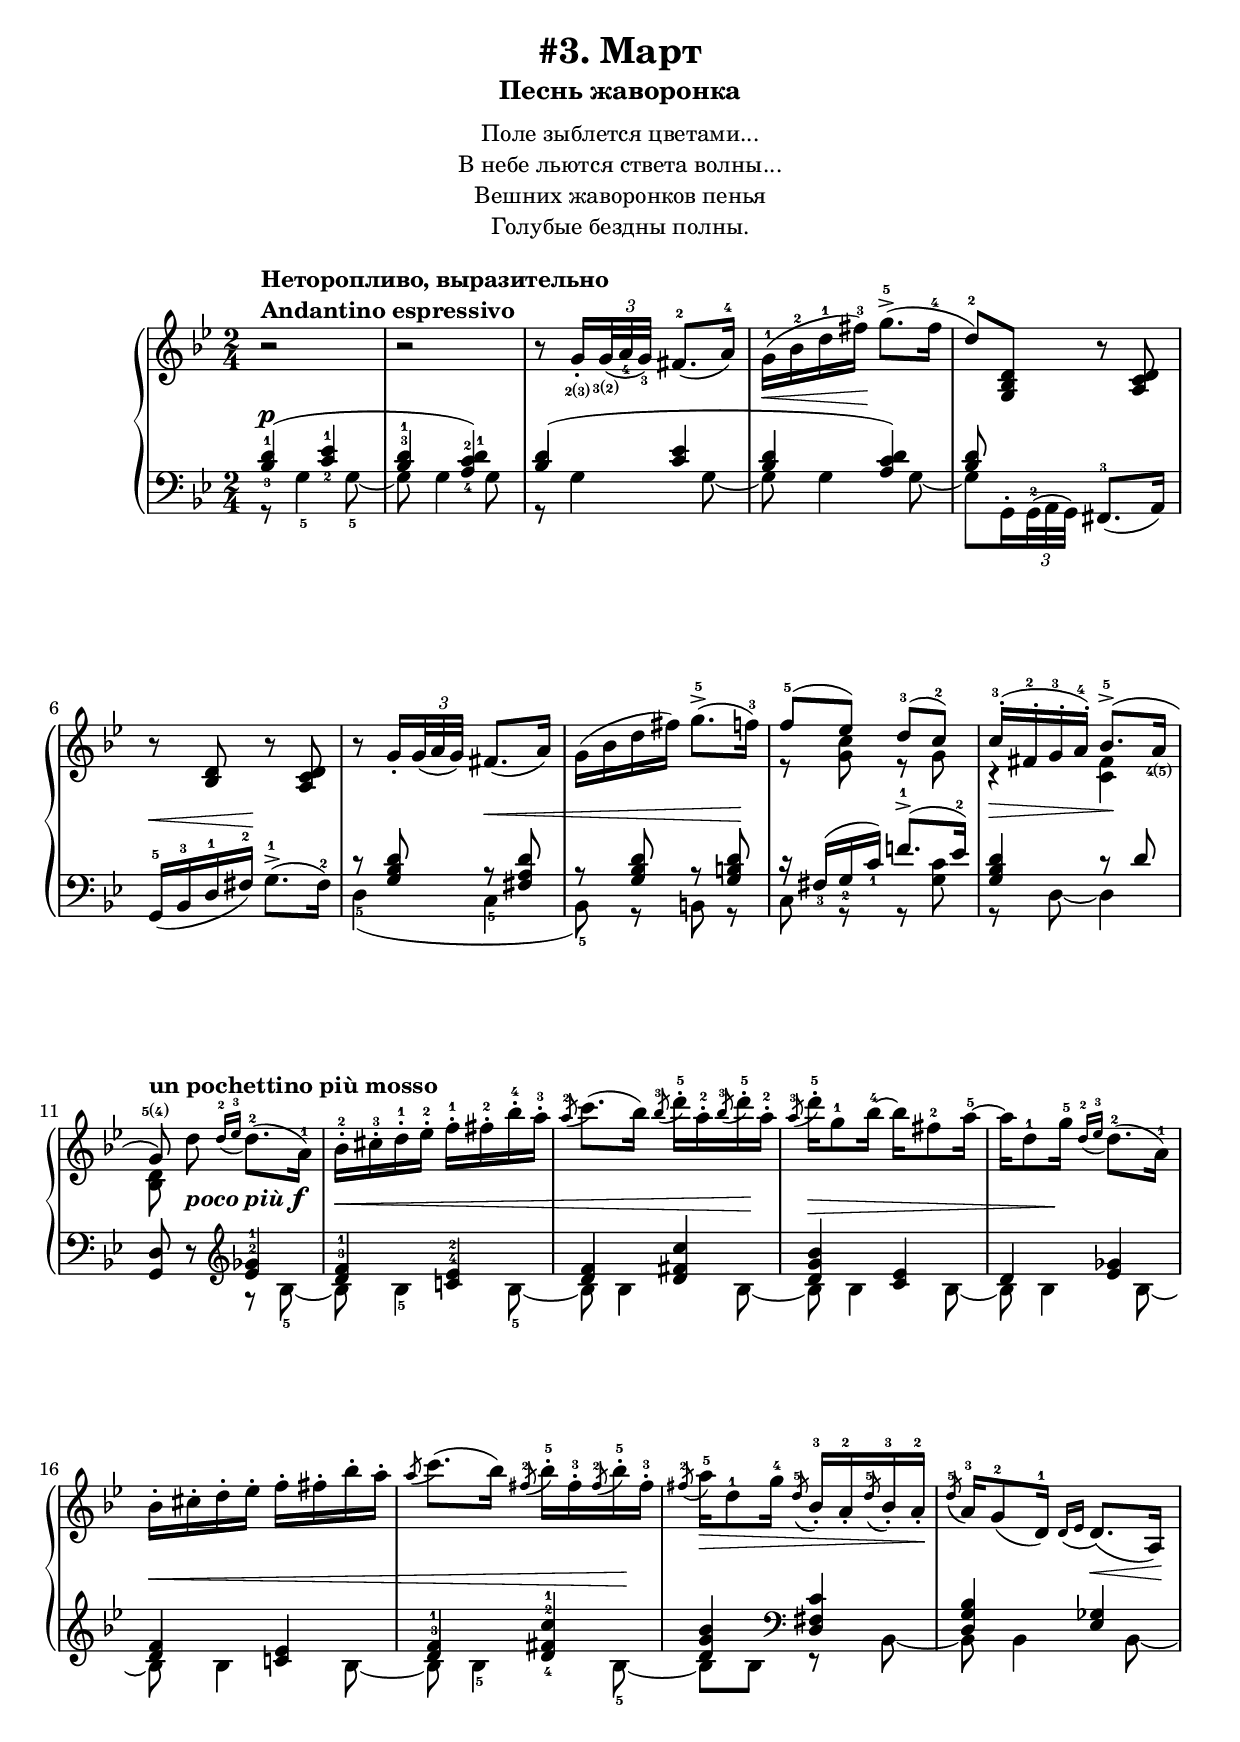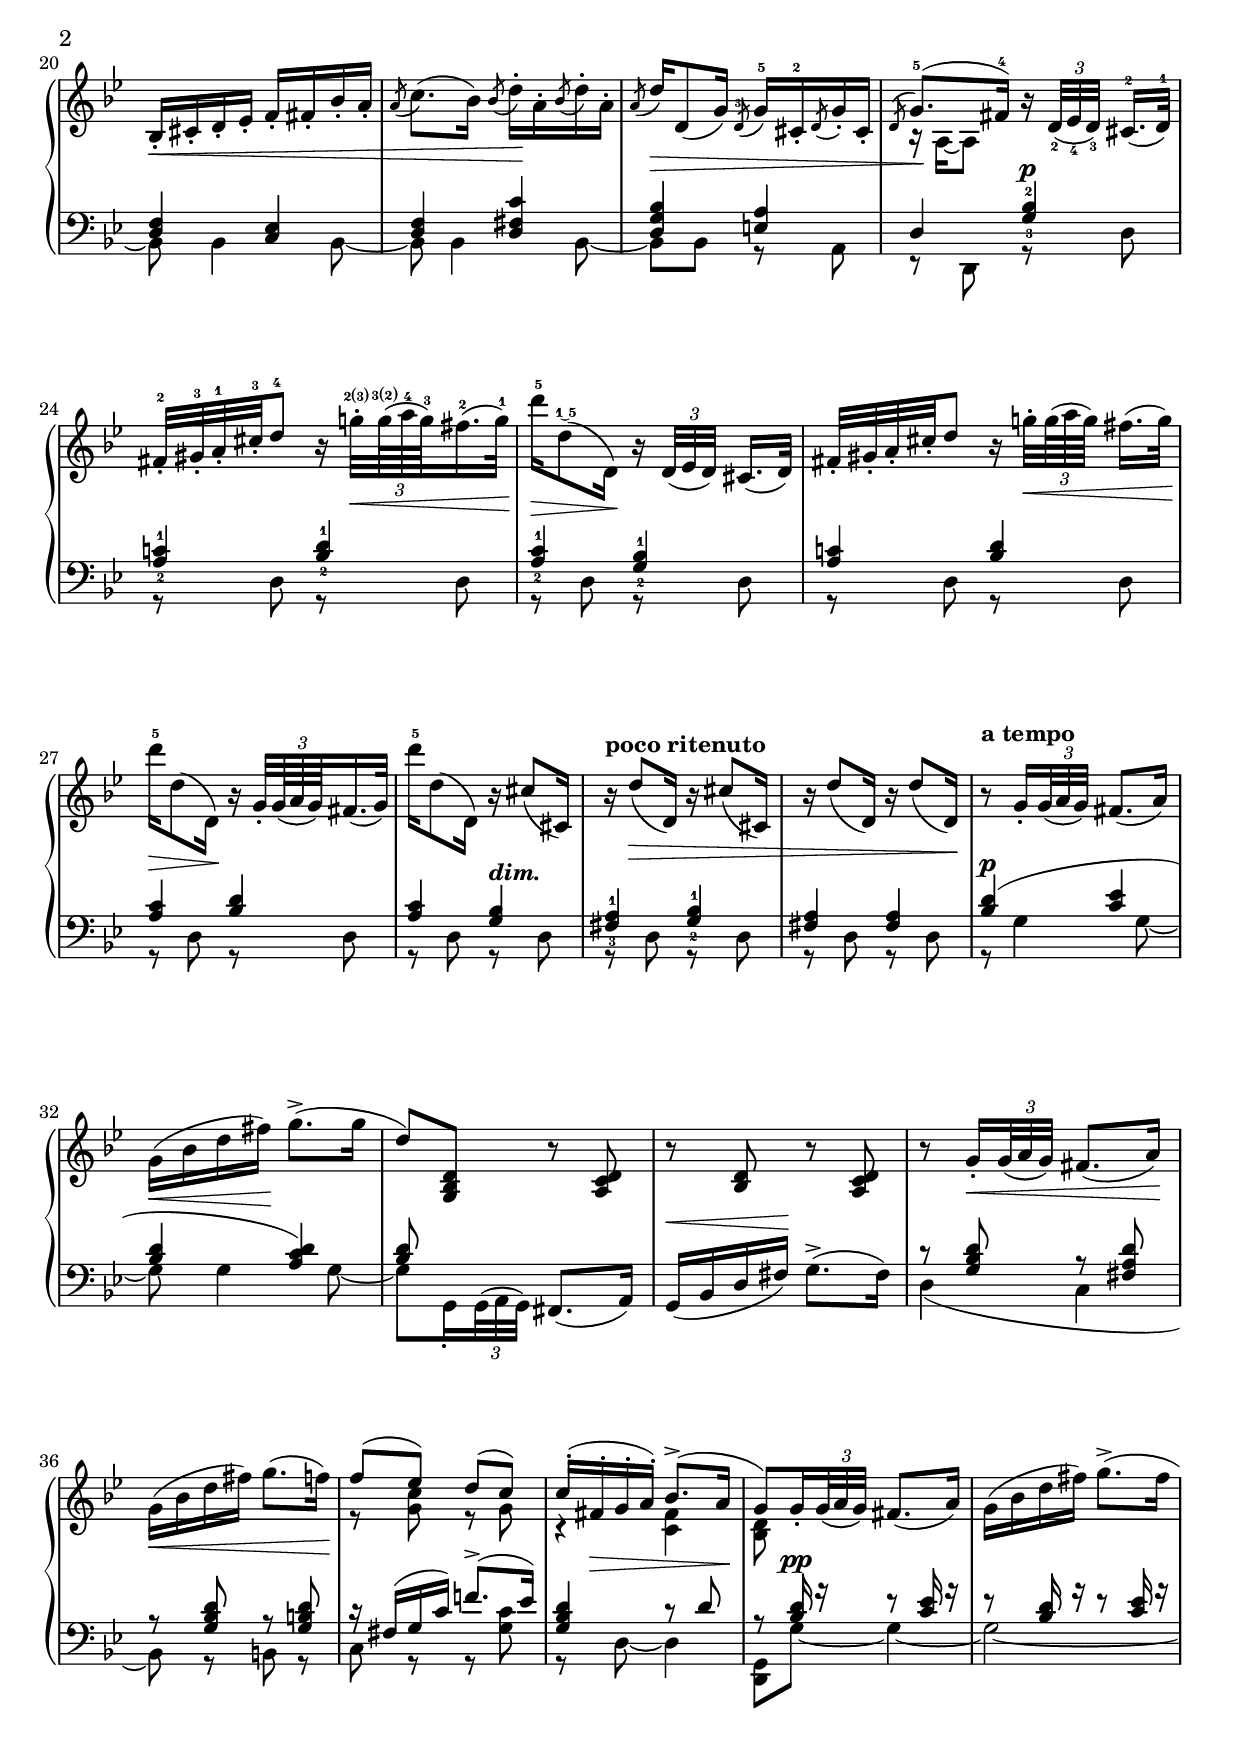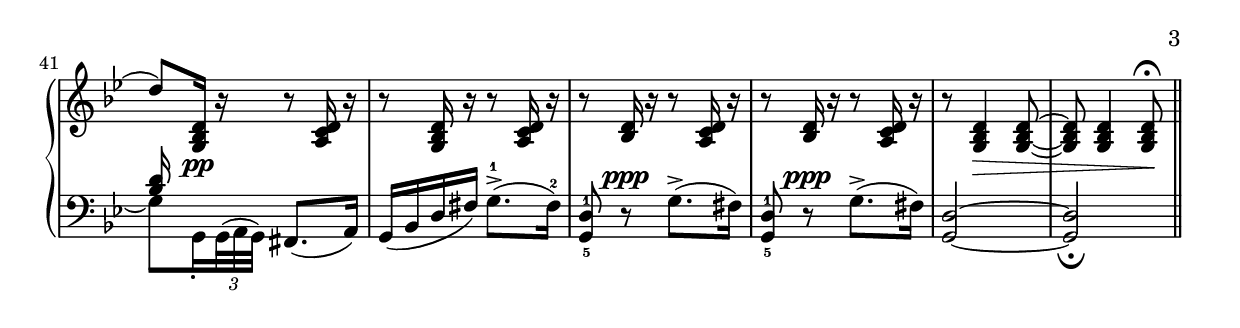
\version "2.18.2"
% vim:set ai ts=4 sw=4 sts=4 et :
\header {
    title="#3. Март"
    subtitle="Песнь жаворонка"
}
\markup {
    \fill-line {
        \center-column {
            \null
            \line { Поле зыблется цветами... }
            \line { В небе льются ствета волны... }
            \line { Вешних жаворонков пенья }
            \line { Голубые бездны полны. }
            \null
        }
    }
}

\new PianoStaff <<
    \new Staff <<
        \clef "treble"
        \key g \minor
        \time 2/4
        \new Voice {
            %\voiceOneStyle
            \relative c''{
                % --- 1
                \oneVoice
                \override Fingering.font-size = #-7
                \override TupletBracket.bracket-visibility = #'if-no-beam
                \override Fingering.staff-padding = #'()
                    r2
                    ^\markup {
                        \column {
                            \bold {
                                \line { Неторопливо, выразительно }
                                \line { Andantino espressivo }
                            }
                        }
                    } |
                % --- 2
                    r |
                % --- 3
                    r8
                    g16_.
                    _\finger \markup { \concat { 2(3) } }
                    \tuplet 3/2 {
                        <g>32
                        _\finger \markup { \concat { 3(2) } }
                        _( <a_4> <g_3> ) }
                    fis8.-2 _( a16-4 ) |
                % --- 4
                    g-1 ( \< bes-2 d-1 fis-3 ) \! g8.->-5 ( fis16-4 |
                % --- 5
                    d8-2 ) <g,, bes d>
                    r <a c d> | 
                % --- 6
                    r <bes d> r <a c d> |
                % --- 7
                    r
                    g'16_.
                    \tuplet 3/2 { g32 _( a g ) }
                    fis8. _( a16 ) |
                % --- 8
                    g ( bes d fis ) g8.->-5 ( f16-3 ) |
                % --- 9
                \voiceOne
                    f8-5 ( ees ) d-3( c-2 ) |
                % --- 10
                    c16-.-3 ( fis,-.-2 g-.-3 a-.-4 ) bes8.->-5 ( a16
                        _\finger \markup { \concat { 4(5) } }
                        | 
                % --- 11
                \autoBeamOff
                    g8
                    \finger \markup { \concat { 5(4) } }
                    )
                    ^\markup { \bold { un pochettino più mosso } }
                \oneVoice
                    d'
                    _\markup { \bold { \italic { poco più } } \dynamic f }
                \autoBeamOn
                    \grace { d16-2 _( ees-3 }
                    d8.-2 )( a16-1 ) |
                % --- 12
                    bes-.-2 cis-.-3 d-.-1 ees-.-2 f-.-1 fis-.-2 bes-.-4 a-.-3 |
                % --- 13
                    \acciaccatura a8-2
                    c8. ( bes16 )
                    \acciaccatura bes8-3
                    d16-.-5 a-.-2
                    \acciaccatura bes8-3
                    d16-.-5 a-.-2 |
                % --- 14
                    \acciaccatura a8-3
                    d16-.-5 g,8-1 bes16-4 ~ bes fis8-2 a16-5 ~ |
                % --- 15
                    a d,8-1 g16-5
                    \grace { d16-2 _( ees-3 }
                    d8.-2 ) ( a16-1 ) |
                % --- 16
                    bes16-. cis-. d-. ees-. f-. fis-. bes-. a-. |
                % --- 17
                    \acciaccatura a8
                    c8. ( bes16 )
                    \acciaccatura fis8-2
                    bes16-.-5 fis-.-3
                    \acciaccatura fis8-2
                    bes16-.-5 fis-.-3 |
                % --- 18
                    \acciaccatura fis8-2
                    a16-5 \> d,8-1 g16-4
                    \acciaccatura d8-5
                    bes16_.-3 a_.-2
                    \acciaccatura d8-5
                    bes16_.-3 a_.-2 \! |
                % --- 19
                    \acciaccatura d8-5
                    a16-3 g8-2 _( d16-1 )
                    \grace { d16 _( ees }
                    d8. ) \< _( a16 ) \! |
                % --- 20
                    bes_. \< cis_. d_. ees_. f_. fis_. bes_. a_. |
                % --- 21
                    \acciaccatura a8
                    c8. ( bes16 )
                    \acciaccatura bes8
                    d16-. \! a-.
                    \acciaccatura bes8
                    d16-. a-. |
                % --- 22
                    \acciaccatura a8
                    d16 \> d,8 ( g16 )
                    \acciaccatura d8-3
                    g16-5 cis,_.-2
                    \acciaccatura d8
                    g16_. cis,_. |
                % --- 23
                \voiceOne
                    \acciaccatura d8
                    g8.-5 ^( \! fis16-4 )
                \oneVoice
                    r
                    \tuplet 3/2 { d32_2 _( [ ees_4 d_3 ) ] }
                    cis16.-2 _( d32-1 ) | \break
                % --- 24
                    fis32-.-2 gis-.-3 a-.-1 cis-.-3 d8-4 r16 g!32-.
                        \finger \markup { \concat { 2(3) } }
                        \<
                    \tuplet 3/2 { g64
                        \finger \markup { \concat { 3(2) } }
                        ( a-4 g-3 ) }
                    fis16.-2 ( g32-1 ) \! |
                % --- 25
                    d'16-5 \> d,8
                        \finger \markup \tied-lyric #"1~5"
                        ( d,16 ) \! r
                    \tuplet 3/2 { d32 [ ( ees d ) ] }
                    cis16. ( d32 ) |
                % --- 26
                    fis32-. gis-. a-. cis-. d8 r16 g!32-. \< [
                    \tuplet 3/2 { g64 ( a g ) ] }
                    fis16. ( g32 ) \! | \break
                % --- 27
                    d'16-5 \> d,8 ( d,16 ) \! r g32-.
                    \tuplet 3/2 { g64 ( a g ) }
                    fis16. ( g32 ) |
                % --- 28
                    d''16-5 d,8 ( d,16 ) r cis'8 ( cis,16 ) |
                % --- 29
                    r
                    ^\markup { \bold { poco ritenuto } }
                    d'8 \> ( d,16 ) r cis'8 ( cis,16 ) |
                % --- 30
                    r d'8 ( d,16 ) r d'8 ( d,16 ) \! |
                % --- 31
                    r8
                    ^\markup { \bold { a tempo } }
                    g16-.
                    \tuplet 3/2 { g32 ( a g ) }
                    fis8. ( a16 ) | \break
                % --- 32
                    g \< ( bes d fis \! ) g8.-> ( g16 |
                % --- 33
                    d8 ) <g,, bes d> r <a c d> |
                % --- 34
                    r <bes d> r <a c d> |
                % --- 35
                    r g'16-. \<
                    \tuplet 3/2 { g32 ( a g ) }
                    fis8. ( a16 ) \! | \break
                % --- 36
                    g \< ( bes d fis ) g8. ( f16 ) \! |
                % --- 37
                \voiceOne
                    f8 ( ees ) d ( c ) |
                % --- 38
                    c16-. ( fis,-. \> g-. a-. )  bes8.-> ( a16 \! |
                % --- 39
                    g8 )
                \oneVoice
                    g16-.
                    \tuplet 3/2 { g32 ( a g ) }
                    fis8. ( a16 ) |
                % --- 40
                    g16 ( bes d fis ) g8.-> ( fis16 | \break
                % --- 41
                    d8 ) <g,, bes d>16 \pp r r8 <a c d>16 r |
                % --- 42
                    r8 <g bes d>16 r r8 <a c d>16 r |
                % --- 43
                    r8 <bes d>16 r r8 <a c d>16 r |
                % --- 44
                    r8 <bes d>16 r r8 <a c d>16 r |
                % --- 45
                    r8 <g bes d>4 \> <g bes d>8 ~ |
                % --- 46
                    <g bes d> <g bes d>4 <g bes d>8 \fermata \!
                \bar "||"
            }
        }
        \new Voice {
            \voiceTwo
            \relative c'{
                % --- 1..8
                    s2 | s | s | s | s | s | s | s |
                % --- 9
                    r8 <g' c> r g |
                % --- 10
                    r4 \> <fis c> \! |
                % --- 11
                    <bes, d>8 s4. |
                % --- 12..22
                    s2 | s | s | s | s | s | s | s | s | s | s |
                % --- 23
                    r16 a ~ a8 s4 |
                % --- 24..36
                    s2 | s | s | s | s | s | s | s | s | s | s | s | s |
                % --- 37
                    r8 <g' c> r g |
                % --- 38
                    r4 <c, fis> |
                % --- 39
                    <bes d>8
            }
        }
    >>
    \new Staff <<
        \clef "bass"
        \key g \minor
        \new Voice {
            \voiceOne
            %\voiceOneStyle
            \override Fingering.font-size = #-7
            \dynamicUp
            \relative c' {
                % --- 1
                \override Fingering.staff-padding = #'()
                    <bes-3 d-1>4 ( \p <c-2 ees-1> |
                % --- 2
                    <bes^3 d-1> <a-4 c-2 d-1> ) |
                % --- 3
                    <bes d> ( <c ees> |
                % --- 4
                    <bes d> <a c d> ) |
                % --- 5
                    <bes d>8 s
                \oneVoice
                    <fis,-3>8. ( a16 ) |
                % --- 6
                    g16-5 ( \< bes-3 d-1 fis-2 ) \! g8.-1-> ( fis16-2 ) |
                % --- 7
                \voiceOne
                    r8 <g bes d> r \< <fis a d> |
                % --- 8
                    r8 <g bes d> r <g b d> \! |
                % --- 9
                    r16 fis_3 ( g_2 c_1 ) f!8.^1-> ( ees16^2 ) |
                % --- 10
                    <g, bes d>4 r8 d' |
                % --- 11
                \oneVoice
                    <g,, d'> r
                \clef "treble"
                \voiceOne
                    <ees''^2 ges^1>4 |
                % --- 12
                    <d^3 f^1> <c!^4 ees^2> |
                % --- 13
                    <d f> <d fis c'> |
                % --- 14
                    <d g bes> <c ees> |
                % --- 15
                    d <ees ges> |
                % --- 16
                    <d f> <c! ees> |
                % --- 17
                    <d^3 f^1> <d-4 fis-2 c'-1> |
                % --- 18
                    <d g bes>
                \clef "bass"
                    <d, fis c'> |
                % --- 19
                    <d g bes> <ees ges> |
                % --- 20
                    <d f> <c ees> |
                % --- 21
                    <d f> <d fis c'> |
                % --- 22
                    <d g bes> <e a> |
                % --- 23
                    d <g-3 bes-2> \p |
                % --- 24
                    <a-2 c!-1> <bes-2 d-1> |
                % --- 25
                    <a-2 c-1> <g-2 bes-1> |
                % --- 26
                    <a c!> <bes d> |
                % --- 27
                    <a c> <bes d> |
                % --- 28
                    <a c> <g bes>
                    ^\markup { \bold { \italic { dim. } } } |
                % --- 29
                    <fis-3 a-1> <g-2 bes-1> |
                % --- 30
                    <fis a> <fis a> |
                % --- 31
                    <bes d> ( \p <c ees> |
                % --- 32
                    <bes d> <a c d> ) |
                % --- 33
                    <bes d>8 s
                \oneVoice
                    fis,8. ( a16 ) |
                % --- 34
                    g \< ( bes d fis \! ) g8.-> ( fis16 ) |
                % --- 35
                \voiceOne
                    r8 <g bes d> r <fis a d> |
                % --- 36
                    r <g bes d> r <g b d> |
                % --- 37
                    r16 fis ( g c ) f!8.-> ( ees16 ) |
                % --- 38
                    <g, bes d>4 r8 d'8 |
                % --- 39
                    r8 <bes d>16 \pp r r8 <c ees>16 r |
                % --- 40
                    r8 <bes d>16 r16 r8 <c ees>16 r |
                % --- 41
                    <bes d> s8.
                \oneVoice
                    fis,8. ( a16 ) |
                % --- 42
                    g ( bes d fis ) g8.-1-> ( fis16-2 ) |
                % --- 43
                    <g,-5 d'-1>8 r \ppp g'8.-> ( fis16 ) |
                % --- 44
                    <g,-5 d'-1>8 r \ppp g'8.-> ( fis16 ) |
                % --- 45
                    <g, d'>2 ~ |
                % --- 46
                    <g d'> _\fermata
                \bar "||"
            }
        }
        \new Voice {
            \voiceTwo
            \override Fingering.font-size = #-7
            \override TupletBracket.bracket-visibility = #'if-no-beam
            \dynamicUp
            \relative c' {
                % --- 1
                    r8 g4-5 g8-5 ~ |
                % --- 2
                    g g4 g8 |
                % --- 3
                    r g4 g8 ~ |
                % --- 4
                    g g4 g8 ~ |
                % --- 5
                \override Fingering.staff-padding = #'()
                    g8 g,16^.
                    \tuplet 3/2 { g32^2^( a g) }
                    s4 |
                % --- 6
                    s2 |
                % --- 7
                    d'4-5 ( c-5 |
                % --- 8
                    bes8-5 ) r b r |
                % --- 9
                    c r r <g' c> |
                % --- 10
                    r d ~ d4 |
                % --- 11
                    s4 r8 bes'8-5 ~ |
                % --- 12
                    bes \< bes4-5 bes8-5 ~ |
                % --- 13
                    bes bes4 bes8 \! ~ |
                % --- 14
                    bes \> bes4 bes8 ~ |
                % --- 15
                    bes bes4 \! bes8 ~ |
                % --- 16
                    bes \< bes4 bes8 ~ |
                % --- 17
                    bes bes4-5 bes8-5 \! ~ |
                % --- 18
                    bes bes r bes, ~ |
                % --- 19
                    bes bes4 bes8 ~ |
                % --- 20
                    bes bes4 bes8 ~ |
                % --- 21
                    bes bes4 bes8 ~ |
                % --- 22
                    bes bes r a |
                % --- 23
                    r d, r d' |
                % --- 24
                    r d r d |
                % --- 25
                    r d r d |
                % --- 26
                    r d r d |
                % --- 27
                    r d r d |
                % --- 28
                    r d r d |
                % --- 29
                    r d r d |
                % --- 30
                    r d r d |
                % --- 31
                    r g4 g8 ~ |
                % --- 32
                    g g4 g8 ~ |
                % --- 33
                    g g,16-.
                    \tuplet 3/2 { g32 ^( a g ) }
                    s4 |
                % --- 34
                    s2 |
                % --- 35
                    d'4 ( c |
                % --- 36
                    bes8 ) r b r |
                % --- 37
                    c r r <g' c> |
                % --- 38
                    r d ~ d4 |
                % --- 39
                    <g, d>8 g' ~ g4 ~ |
                % --- 40
                    g2 ~ |
                % --- 41
                    g8 g,16-.
                    \tuplet 3/2 { g32 ^( a g ) }
                    s4 |
            }
        }
    >>
>>

